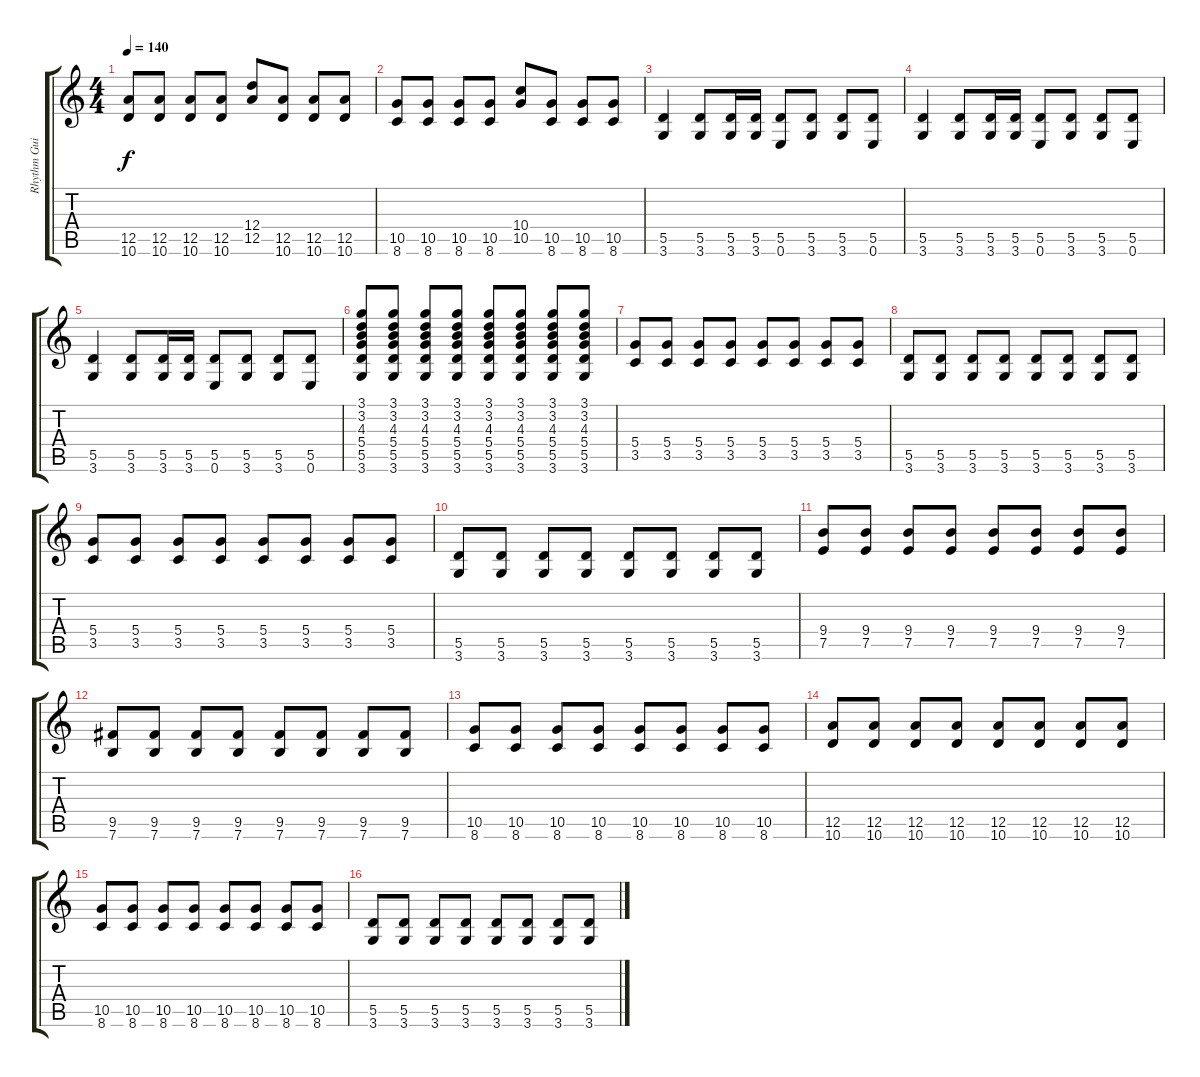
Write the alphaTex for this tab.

\track ("Rhythm Guitar" "Rhythm Gui") {instrument overdrivenguitar}
\staff {score tabs}
\tuning (E4 B3 G3 D3 A2 E2) {hide}
\ts (4 4)
\tempo 140
\clef g2
\ks c
(12.5 10.6).8{dy f} (12.5 10.6).8 (12.5 10.6).8 (12.5 10.6).8 (12.4 12.5).8 (12.5 10.6).8 (12.5 10.6).8 (12.5 10.6).8 |
(10.5 8.6).8 (10.5 8.6).8 (10.5 8.6).8 (10.5 8.6).8 (10.4 10.5).8 (10.5 8.6).8 (10.5 8.6).8 (10.5 8.6).8 |
(5.5 3.6).4 (5.5 3.6).8 (5.5 3.6).16 (5.5 3.6).16 (5.5 0.6).8 (5.5 3.6).8 (5.5 3.6).8 (5.5 0.6).8 |
(5.5 3.6).4 (5.5 3.6).8 (5.5 3.6).16 (5.5 3.6).16 (5.5 0.6).8 (5.5 3.6).8 (5.5 3.6).8 (5.5 0.6).8 |
(5.5 3.6).4 (5.5 3.6).8 (5.5 3.6).16 (5.5 3.6).16 (5.5 0.6).8 (5.5 3.6).8 (5.5 3.6).8 (5.5 0.6).8 |
(3.1 3.2 4.3 5.4 5.5 3.6).8 (3.1 3.2 4.3 5.4 5.5 3.6).8 (3.1 3.2 4.3 5.4 5.5 3.6).8 (3.1 3.2 4.3 5.4 5.5 3.6).8 (3.1 3.2 4.3 5.4 5.5 3.6).8 (3.1 3.2 4.3 5.4 5.5 3.6).8 (3.1 3.2 4.3 5.4 5.5 3.6).8 (3.1 3.2 4.3 5.4 5.5 3.6).8 |
(5.4 3.5).8 (5.4 3.5).8 (5.4 3.5).8 (5.4 3.5).8 (5.4 3.5).8 (5.4 3.5).8 (5.4 3.5).8 (5.4 3.5).8 |
(5.5 3.6).8 (5.5 3.6).8 (5.5 3.6).8 (5.5 3.6).8 (5.5 3.6).8 (5.5 3.6).8 (5.5 3.6).8 (5.5 3.6).8 |
(5.4 3.5).8 (5.4 3.5).8 (5.4 3.5).8 (5.4 3.5).8 (5.4 3.5).8 (5.4 3.5).8 (5.4 3.5).8 (5.4 3.5).8 |
(5.5 3.6).8 (5.5 3.6).8 (5.5 3.6).8 (5.5 3.6).8 (5.5 3.6).8 (5.5 3.6).8 (5.5 3.6).8 (5.5 3.6).8 |
(9.4 7.5).8 (9.4 7.5).8 (9.4 7.5).8 (9.4 7.5).8 (9.4 7.5).8 (9.4 7.5).8 (9.4 7.5).8 (9.4 7.5).8 |
(9.5 7.6).8 (9.5 7.6).8 (9.5 7.6).8 (9.5 7.6).8 (9.5 7.6).8 (9.5 7.6).8 (9.5 7.6).8 (9.5 7.6).8 |
(10.5 8.6).8 (10.5 8.6).8 (10.5 8.6).8 (10.5 8.6).8 (10.5 8.6).8 (10.5 8.6).8 (10.5 8.6).8 (10.5 8.6).8 |
(12.5 10.6).8 (12.5 10.6).8 (12.5 10.6).8 (12.5 10.6).8 (12.5 10.6).8 (12.5 10.6).8 (12.5 10.6).8 (12.5 10.6).8 |
(10.5 8.6).8 (10.5 8.6).8 (10.5 8.6).8 (10.5 8.6).8 (10.5 8.6).8 (10.5 8.6).8 (10.5 8.6).8 (10.5 8.6).8 |
(5.5 3.6).8 (5.5 3.6).8 (5.5 3.6).8 (5.5 3.6).8 (5.5 3.6).8 (5.5 3.6).8 (5.5 3.6).8 (5.5 3.6).8
